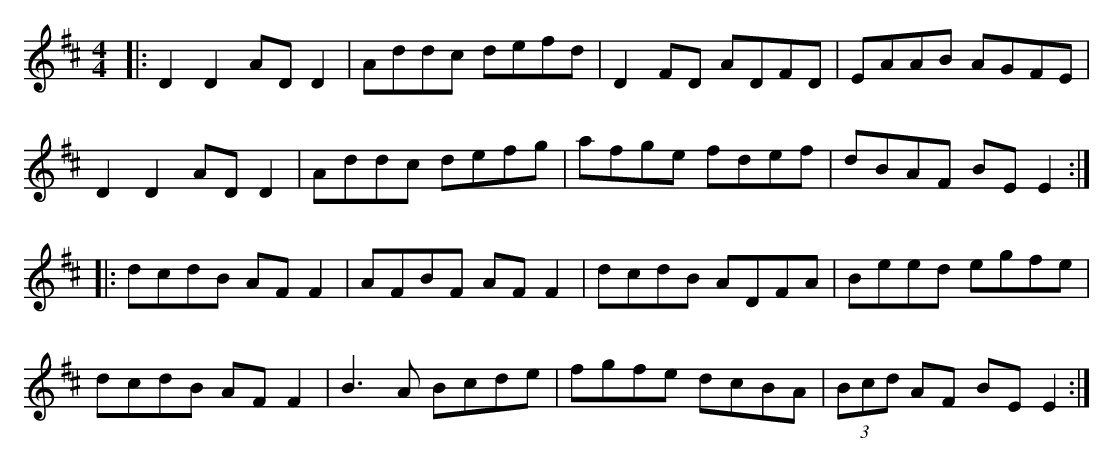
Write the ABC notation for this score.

X:1
M:4/4
K:D
|:D2 D2 AD D2|Addc defd|D2 FD ADFD|EAAB AGFE|
D2 D2 AD D2|Addc defg|afge fdef|dBAF BE E2:|
|:dcdB AF F2|AFBF AF F2|dcdB ADFA|Beed egfe|
dcdB AF F2|B3A Bcde|fgfe dcBA|(3Bcd AF BE E2:|
